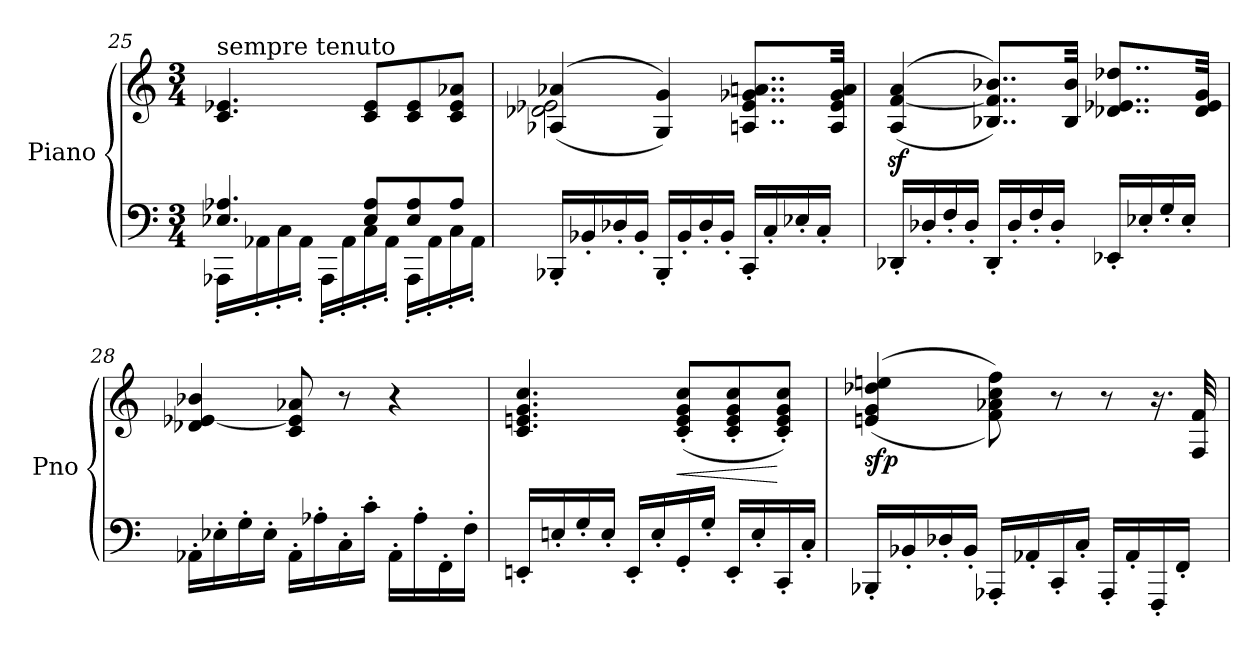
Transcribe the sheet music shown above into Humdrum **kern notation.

**kern	**kern	**dynam
*part1	*part1	*part1
*staff2	*staff1	*staff1/2
*I"Piano	*	*
*I'Pno	*	*
!!LO:PB:g=z
*clefF4	*clefG2	*
*k[]	*k[]	*
*C:	*C:	*
*M3/4	*M3/4	*
=25	=25	=25
*^	*	*
!	!	!LO:TX:a:t=sempre tenuto	!
4.E-X/ 4.A-X/	16AAA-X'\LL	4.c/ 4.e-X/	.
.	16AA-X'\	.	.
.	16C'\	.	.
.	16AA-'\JJ	.	.
.	16AAA-'\LL	.	.
.	16AA-'\	.	.
8E-/ 8A-/L	16C'\	8c/ 8e-/L	.
.	16AA-'\JJ	.	.
8E-/ 8A-/	16AAA-'\LL	8c/ 8e-/	.
.	16AA-'\	.	.
8A-/J	16C'\	8c/ 8e-/ 8a-X/J	.
.	16AA-'\JJ	.	.
*v	*v	*	*
=26	=26	=26
*	*^	*
16BBB-X'/LL	((4A-X/ 4a-X/	2d-X\ 2e-X\	.
16BB-X'/	.	.	.
16D-X'/	.	.	.
16BB-'/JJ	.	.	.
16BBB-'/LL	4G/ 4g/))	.	.
16BB-'/	.	.	.
16D-'/	.	.	.
16BB-'/JJ	.	.	.
16CC'/LL	8..An/ 8..e-/ 8..g-X/ 8..an/L	4ryy	.
16C'/	.	.	.
16E-X'/	.	.	.
16C'/JJ	.	.	.
.	32A/ 32e-/ 32g-/ 32a/Jkk	.	.
*	*v	*v	*
!!LO:LB:g=z
=27	=27	=27
16DD-X'/LL	((4A/z> [4f/z> 4a/z>	.
16D-X'/	.	.
16F'/	.	.
16D-'/JJ	.	.
16DD-'/LL	8..B-X/ 8..f/] 8..b-X/L))	.
16D-'/	.	.
16F'/	.	.
16D-'/JJ	.	.
.	32B-/ 32b-/Jkk	.
16EE-X'/LL	8..d-X/ 8..e-X/ 8..dd-X/L	.
16E-X'/	.	.
16G'/	.	.
16E-'/JJ	.	.
.	32d-/ 32e-/ 32g/Jkk	.
=28	=28	=28
16AA-X'\LL	4d-X/ [4e-X/ 4b-X/	.
16E-X'\	.	.
16G'\	.	.
16E-'\JJ	.	.
16AA-'\LL	8c/ 8e-/] 8a-X/	.
16A-X'\	.	.
16C'\	8r	.
16c'\JJ	.	.
16AA-'\LL	4r	.
16A-'\	.	.
16FF'\	.	.
16F'\JJ	.	.
=29	=29	=29
16EEn'/LL	4.c/ 4.en/ 4.g/ 4.cc/	.
16En'/	.	.
16G'/	.	.
16E'/JJ	.	.
16EE'/LL	.	.
16E'/	.	.
!	!	!LO:HP:b
16GG'/	(8c/' 8e/' 8g/' 8cc/'L	<
16G'/JJ	.	.
16EE'/LL	8c/' 8e/' 8g/' 8cc/'	.
16E'/	.	.
16CC'/	8c/' 8e/' 8g/' 8cc/'J)	[
16C'/JJ	.	.
!!LO:LB:g=z
=30	=30	=30
!	!	!LO:DY:b
16BBB-X'/LL	((4en/ 4g/ 4dd-X/ 4een/	sfp
16BB-X'/	.	.
16D-X'/	.	.
16BB-'/JJ	.	.
16AAA-X'/LL	8f\ 8a-X\ 8cc\ 8ff\))	.
16AA-X'/	.	.
16CC'/	8r	.
16C'/JJ	.	.
16AAA-'/LL	8r	.
16AA-'/	.	.
16FFF'/	16.r	.
16FF'/JJ	.	.
.	32F/ 32f/	.
=	=	=
*-	*-	*-
